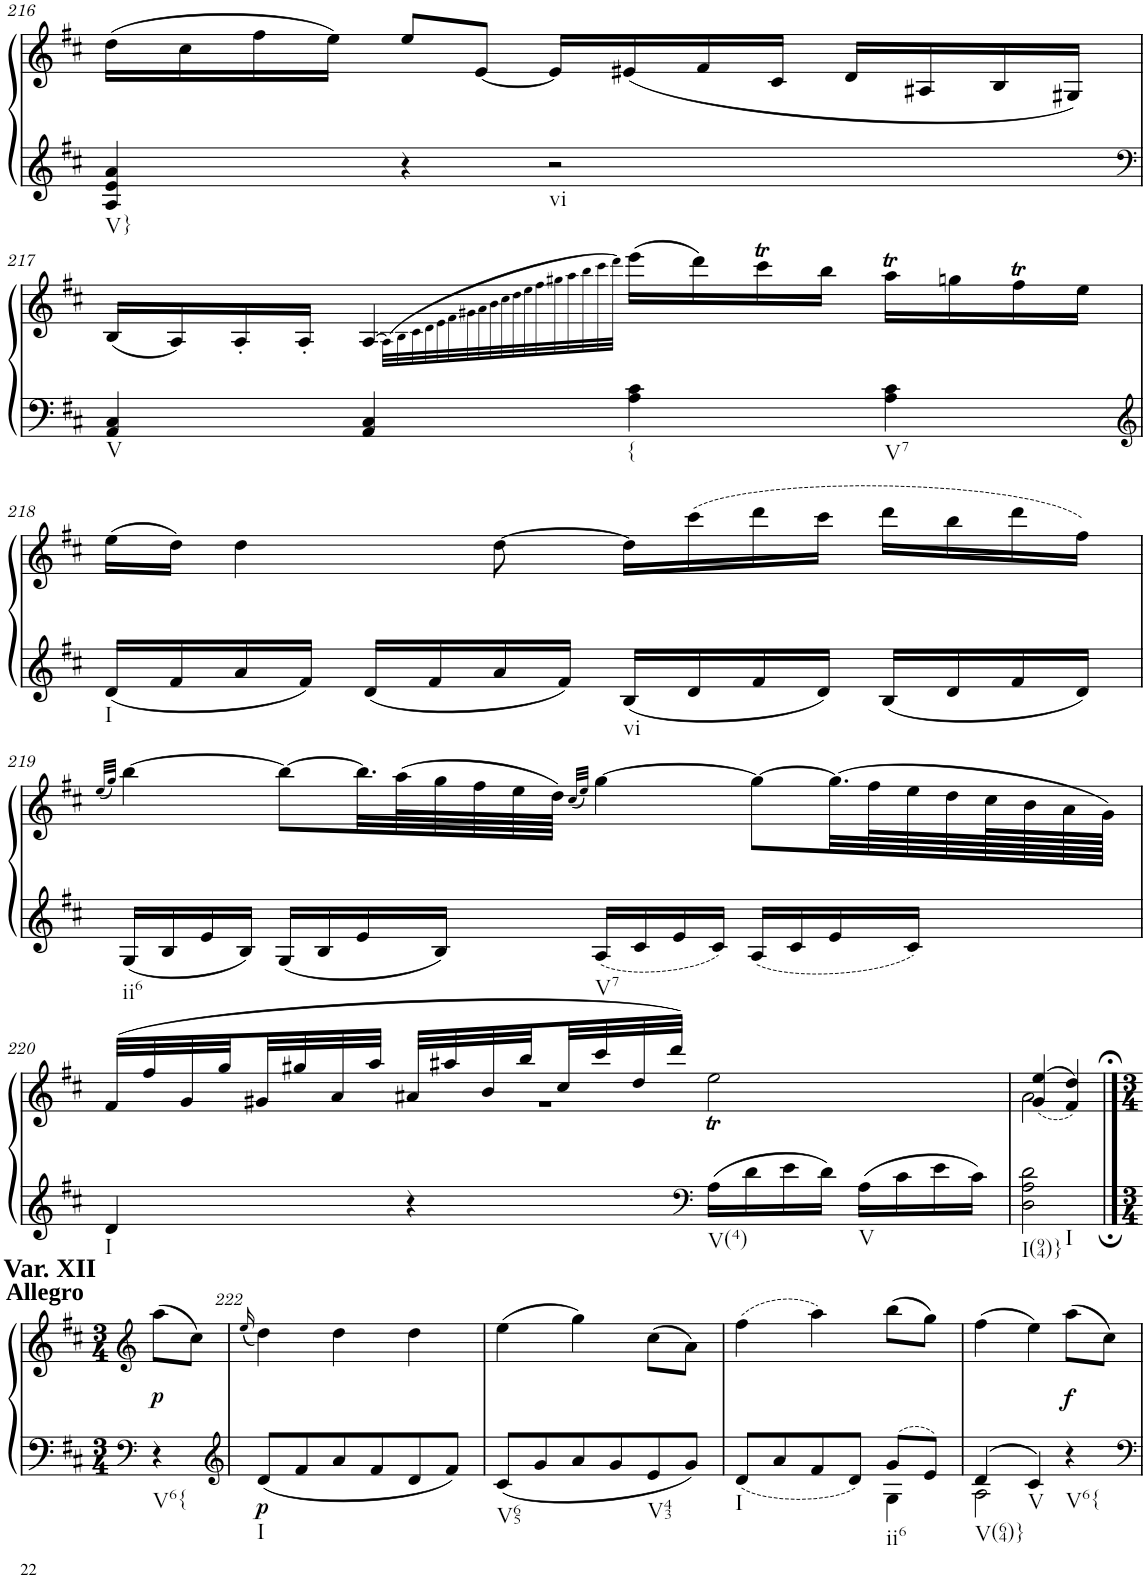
**kern	**kern	**dynam
*part1	*part1	*part1
*staff2	*staff1	*staff1/2
*I"unbenannt2	*	*
!!LO:PB:g=z
*clefG2	*clefG2	*
*k[f#c#]	*k[f#c#]	*
*M2/2	*M2/2	*
*met(c|)	*met(c|)	*
=216	=216	=216
!LO:TX:b:t=V}	!	!
4A/ 4e/ 4a/	(16dd\LL	.
.	16cc#\	.
.	16ff#\	.
.	16ee\JJ)	.
4r	8ee/L	.
.	[8e/J	.
!LO:TX:b:t=vi	!	!
2r	16e/LL]	.
.	(16e#X/	.
.	16f#/	.
.	16c#/JJ	.
.	16d/LL	.
.	16A#X/	.
.	16B/	.
.	16G#X/JJ)	.
!!LO:LB:g=z
=217	=217	=217
*clefF4	*	*
!LO:TX:b:t=V	!	!
4AA/ 4C#/	(16B/LL	.
.	16A/)	.
.	16A'/	.
.	16A'/JJ	.
4AA/ 4C#/	[4A/	.
.	(32qA\LLL]	.
.	32qB\	.
.	32qc#\	.
.	32qd\	.
.	32qe\	.
.	32qf#\	.
.	32qg#X\	.
.	32qa\	.
.	32qb\	.
.	32qcc#\	.
.	32qdd\	.
.	32qee\	.
.	32qff#\	.
.	32qgg#X\	.
.	32qaa\	.
.	32qbb\	.
.	32qccc#\	.
.	32qddd\JJJ)	.
!LO:TX:b:t={	!	!
4A\ 4c#\	(16eee\LL	.
.	16ddd\)	.
.	16ccc#t\	.
.	16bb\JJ	.
!LO:TX:b:t=V7	!	!
4A\ 4c#\	16aaT\LL	.
.	16ggn\	.
.	16ff#t\	.
.	16ee\JJ	.
!!LO:LB:g=z
=218	=218	=218
*clefG2	*	*
!LO:TX:b:t=I	!	!
16d/LL	(16ee\LL	.
16f#/	16dd\JJ)	.
16a/	4dd\	.
16f#/JJ	.	.
16d/LL	.	.
16f#/	.	.
16a/	[8dd\	.
16f#/JJ	.	.
!LO:TX:b:t=vi	!	!
16B/LL	16dd\LL]	.
16d/	(16ccc#\	.
16f#/	16ddd\	.
16d/JJ	16ccc#\JJ	.
16B/LL	16ddd\LL	.
16d/	16bb\	.
16f#/	16ddd\	.
16d/JJ	16ff#\JJ)	.
!!LO:LB:g=z
=219	=219	=219
.	(32qee/LLL	.
.	32qgg/JJJ)	.
!LO:TX:b:t=ii6	!	!
16G/LL	[4bb\	.
16B/	.	.
16e/	.	.
16B/JJ	.	.
16G/LL	8bb\L_	.
16B/	.	.
16e/	32.bb\LL]	.
.	(64aa\L	.
16B/JJ	64gg\	.
.	64ff#\	.
.	64ee\	.
.	64dd\JJJJ)	.
.	(32qcc#/LLL	.
.	32qee/JJJ)	.
!LO:TX:b:t=V7	!	!
16A/LL	[4gg\	.
16c#/	.	.
16e/	.	.
16c#/JJ	.	.
16A/LL	8gg\L_	.
16c#/	.	.
16e/	(32.gg\LL]	.
.	64ff#\L	.
16c#/JJ	64ee\	.
.	64dd\	.
.	128cc#\L	.
.	128b\	.
.	128a\	.
.	128g\JJJJJ)	.
!!LO:LB:g=z
=220	=220	=220
*	*^	*
!LO:TX:b:t=I	!	!	!
4d/	(>32f#/LLL	1r	.
.	32ff#/	.	.
.	32g/	.	.
.	32gg/	.	.
.	32g#X/	.	.
.	32gg#X/	.	.
.	32a/	.	.
.	32aa/JJJ	.	.
4r	32a#X/LLL	.	.
.	32aa#X/	.	.
.	32b/	.	.
.	32bb/	.	.
.	32cc#/	.	.
.	32ccc#/	.	.
.	32dd/	.	.
.	32ddd/JJJ)	.	.
*clefF4	*	*	*
!LO:TX:b:t=V(4)	!	!	!
16A\LL	2eeT\	.	.
16d\	.	.	.
16e\	.	.	.
16d\JJ	.	.	.
!LO:TX:b:t=V	!	!	!
16A\LL	.	.	.
16c#\	.	.	.
16e\	.	.	.
16c#\JJ	.	.	.
=221	=221	=221	=221
!LO:TX:b:t=I(94)}	!	!	!
!LO:TX:b:t=I	!	!	!
2D\ 2A\ 2d\	((<4g/ 4ee/	2a\	.
.	4f#/ 4dd/))	.	.
*	*v	*v	*
!!LO:LB:g=z
==221X26	==221X26	==221X26
*clefF4	*clefG2	*
*M3/4	*M3/4	*
!	!LO:TX:a:B:t=Allegro	!
!	!LO:TX:a:B:t=Var. XII	!
!LO:TX:b:t=V6{	!	!
!	!	!LO:DY:b
4r	(8aa\L	p
.	8cc#\J)	.
=222	=222	=222
*clefG2	*	*
.	(16qee/	.
!LO:TX:b:t=I	!	!
!	!	!LO:DY:b=2
8d/L	4dd\)	p
8f#/	.	.
8a/	4dd\	.
8f#/	.	.
8d/	4dd\	.
8f#/J	.	.
=223	=223	=223
!LO:TX:b:t=V65	!	!
8c#/L	(4ee\	.
8g/	.	.
8a/	4gg\)	.
8g/	.	.
!LO:TX:b:t=V43	!	!
8e/	(8cc#\L	.
8g/J	8a\J)	.
=224	=224	=224
*^	*	*
!LO:TX:b:t=I	!	!	!
8d/L	2ryy	(4ff#\	.
8a/	.	.	.
8f#/	.	4aa\)	.
8d/J	.	.	.
!LO:TX:b:t=ii6	!	!	!
8g/L	4G\	(8bb\L	.
8e/J	.	8gg\J)	.
=225	=225	=225	=225
!LO:TX:b:t=V(64)}	!	!	!
4d/	2A\	(4ff#\	.
!LO:TX:b:t=V	!	!	!
4c#/	.	4ee\)	.
!LO:TX:b:t=V6{	!	!	!
!	!	!	!LO:DY:b
4r	4ryy	(8aa\L	f
.	.	8cc#\J)	.
*v	*v	*	*
=	=	=
*-	*-	*-
